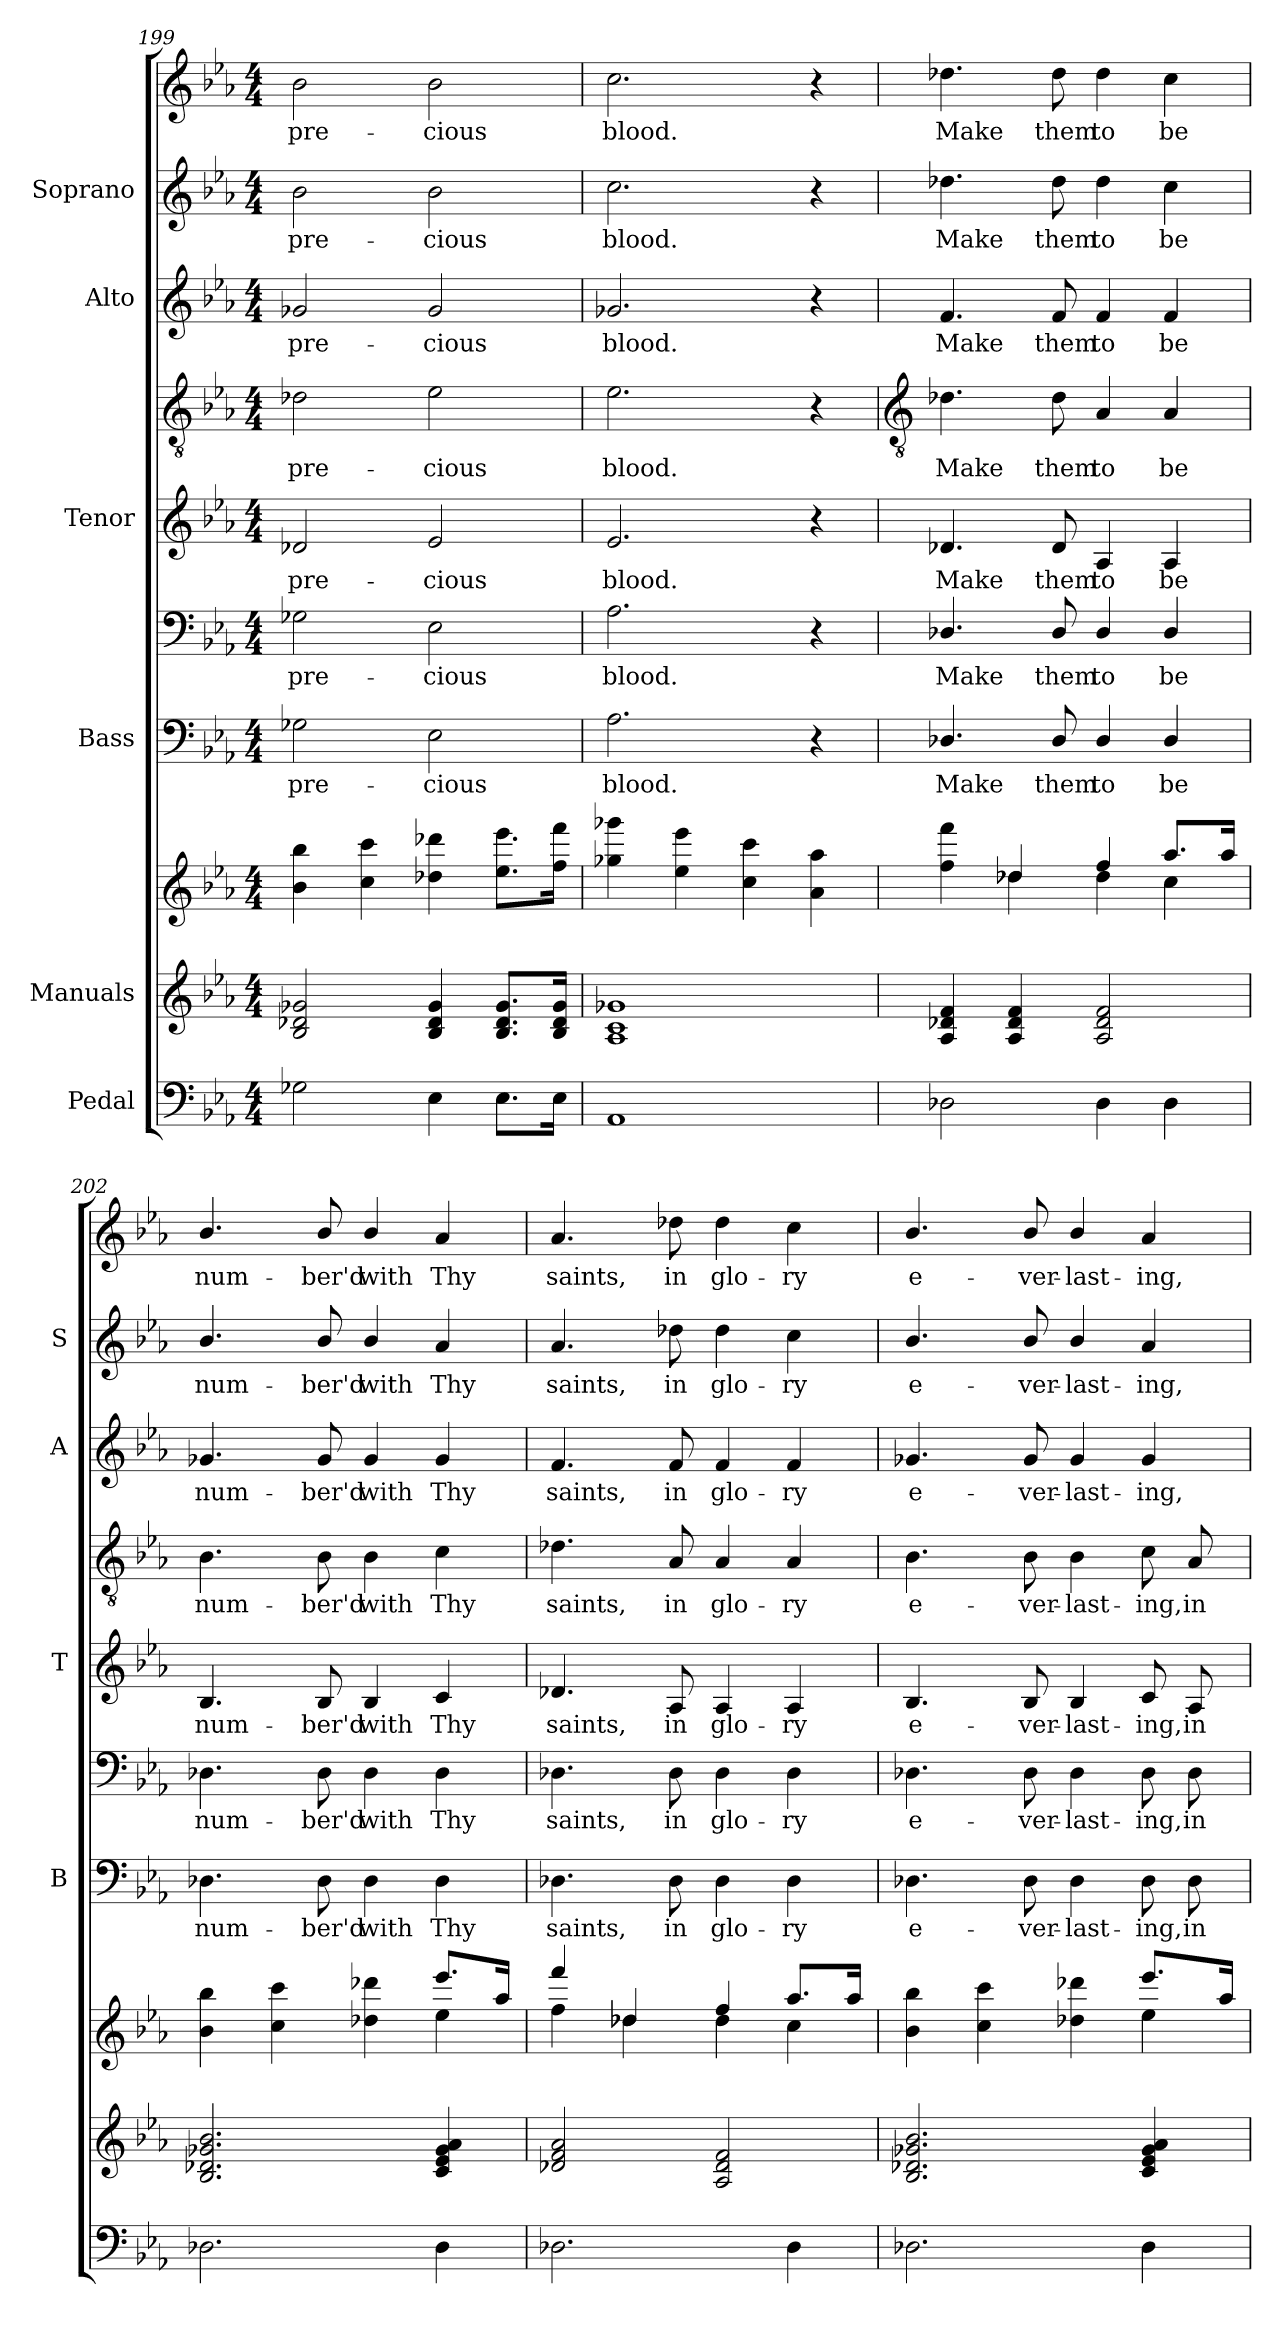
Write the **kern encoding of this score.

**kern	**kern	**kern	**kern	**text	**kern	**text	**kern	**text	**kern	**text	**kern	**text	**kern	**text	**kern	**text
*part6	*part5	*part5	*part4	*part4	*part4	*part4	*part3	*part3	*part3	*part3	*part2	*part2	*part1	*part1	*part1	*part1
*staff10	*staff9	*staff8	*staff7	*staff7	*staff6	*staff6	*staff5	*staff5	*staff4	*staff4	*staff3	*staff3	*staff2	*staff2	*staff1	*staff1
*I"Pedal	*I"Manuals	*	*I"Bass	*	*	*	*I"Tenor	*	*	*	*I"Alto	*	*I"Soprano	*	*	*
*	*	*	*I'B	*	*	*	*I'T	*	*	*	*I'A	*	*I'S	*	*	*
*clefF4	*clefG2	*clefG2	*	*	*clefF4	*	*	*	*clefGv2	*	*clefG2	*	*	*	*clefG2	*
*k[b-e-a-]	*k[b-e-a-]	*k[b-e-a-]	*k[b-e-a-]	*	*k[b-e-a-]	*	*k[b-e-a-]	*	*k[b-e-a-]	*	*k[b-e-a-]	*	*k[b-e-a-]	*	*k[b-e-a-]	*
*E-:	*E-:	*E-:	*E-:	*	*E-:	*	*E-:	*	*E-:	*	*E-:	*	*E-:	*	*E-:	*
*M4/4	*M4/4	*M4/4	*M4/4	*	*M4/4	*	*M4/4	*	*M4/4	*	*M4/4	*	*M4/4	*	*M4/4	*
=199	=199	=199	=199	=199	=199	=199	=199	=199	=199	=199	=199	=199	=199	=199	=199	=199
*	*	*^	*	*	*	*	*	*	*	*	*	*	*	*	*	*
!	!	!	!	!	!LO:LY:b	!	!LO:LY:b	!	!LO:LY:b	!	!LO:LY:b	!	!LO:LY:b	!	!LO:LY:b	!	!LO:LY:b
2G-X	2B- 2d-X 2g-X	1ryy	4b-\ 4bb-\	2G-X	pre-	2G-X	pre-	2d-X	pre-	2d-X	pre-	2g-X	pre-	2b-	pre-	2b-	pre-
.	.	.	4cc\ 4ccc\	.	.	.	.	.	.	.	.	.	.	.	.	.	.
!	!	!	!	!	!LO:LY:b	!	!LO:LY:b	!	!LO:LY:b	!	!LO:LY:b	!	!LO:LY:b	!	!LO:LY:b	!	!LO:LY:b
4E-	4B- 4d- 4g-	.	4dd-X\ 4ddd-X\	2E-	-cious	2E-	-cious	2e-	-cious	2e-	-cious	2g-	-cious	2b-	-cious	2b-	-cious
8.E-L	8.B- 8.d- 8.g-L	.	8.ee-\ 8.eee-\L	.	.	.	.	.	.	.	.	.	.	.	.	.	.
16E-J	16B- 16d- 16g-J	.	16ff\ 16fff\J	.	.	.	.	.	.	.	.	.	.	.	.	.	.
=200	=200	=200	=200	=200	=200	=200	=200	=200	=200	=200	=200	=200	=200	=200	=200	=200	=200
!	!	!	!	!	!LO:LY:b	!	!LO:LY:b	!	!LO:LY:b	!	!LO:LY:b	!	!LO:LY:b	!	!LO:LY:b	!	!LO:LY:b
1AA-	1A- 1c 1g-X	1ryy	4gg-X\ 4ggg-X\	2.A-	blood.	2.A-	blood.	2.e-	blood.	2.e-	blood.	2.g-X	blood.	2.cc	blood.	2.cc	blood.
.	.	.	4ee-\ 4eee-\	.	.	.	.	.	.	.	.	.	.	.	.	.	.
.	.	.	4cc\ 4ccc\	.	.	.	.	.	.	.	.	.	.	.	.	.	.
.	.	.	4a-\ 4aa-\	4r	.	4r	.	4r	.	4r	.	4r	.	4r	.	4r	.
!!LO:LB:g=z
=201	=201	=201	=201	=201	=201	=201	=201	=201	=201	=201	=201	=201	=201	=201	=201	=201	=201
*	*	*	*	*	*	*	*	*	*	*clefGv2	*	*	*	*	*	*	*
!	!	!	!	!	!LO:LY:b	!	!LO:LY:b	!	!LO:LY:b	!	!LO:LY:b	!	!LO:LY:b	!	!LO:LY:b	!	!LO:LY:b
2D-X	4A- 4d-X 4f	4ryy	4ff\ 4fff\	4.D-X/	Make	4.D-X/	Make	4.d-X	Make	4.d-X	Make	4.f	Make	4.dd-X	Make	4.dd-X	Make
.	4A- 4d- 4f	4dd-X/	4dd-X\	.	.	.	.	.	.	.	.	.	.	.	.	.	.
!	!	!	!	!	!LO:LY:b	!	!LO:LY:b	!	!LO:LY:b	!	!LO:LY:b	!	!LO:LY:b	!	!LO:LY:b	!	!LO:LY:b
.	.	.	.	8D-/	them	8D-/	them	8d-	them	8d-	them	8f	them	8dd-	them	8dd-	them
!	!	!	!	!	!LO:LY:b	!	!LO:LY:b	!	!LO:LY:b	!	!LO:LY:b	!	!LO:LY:b	!	!LO:LY:b	!	!LO:LY:b
4D-	2A- 2d- 2f	4ff/	4dd-\	4D-/	to	4D-/	to	4A-	to	4A-	to	4f	to	4dd-	to	4dd-	to
!	!	!	!	!	!LO:LY:b	!	!LO:LY:b	!	!LO:LY:b	!	!LO:LY:b	!	!LO:LY:b	!	!LO:LY:b	!	!LO:LY:b
4D-	.	8.aa-/L	4cc\	4D-/	be	4D-/	be	4A-	be	4A-	be	4f	be	4cc	be	4cc	be
.	.	16aa-/J	.	.	.	.	.	.	.	.	.	.	.	.	.	.	.
=202	=202	=202	=202	=202	=202	=202	=202	=202	=202	=202	=202	=202	=202	=202	=202	=202	=202
!	!	!	!	!	!LO:LY:b	!	!LO:LY:b	!	!LO:LY:b	!	!LO:LY:b	!	!LO:LY:b	!	!LO:LY:b	!	!LO:LY:b
2.D-X	2.B- 2.d-X 2.g-X 2.b-	4ryy	4b-\ 4bb-\	4.D-X	num-	4.D-X	num-	4.B-	num-	4.B-	num-	4.g-X	num-	4.b-/	num-	4.b-/	num-
.	.	4ryy	4cc\ 4ccc\	.	.	.	.	.	.	.	.	.	.	.	.	.	.
!	!	!	!	!	!LO:LY:b	!	!LO:LY:b	!	!LO:LY:b	!	!LO:LY:b	!	!LO:LY:b	!	!LO:LY:b	!	!LO:LY:b
.	.	.	.	8D-	-ber'd	8D-	-ber'd	8B-	-ber'd	8B-	-ber'd	8g-	-ber'd	8b-/	-ber'd	8b-/	-ber'd
!	!	!	!	!	!LO:LY:b	!	!LO:LY:b	!	!LO:LY:b	!	!LO:LY:b	!	!LO:LY:b	!	!LO:LY:b	!	!LO:LY:b
.	.	4ryy	4dd-X\ 4ddd-X\	4D-	with	4D-	with	4B-	with	4B-	with	4g-	with	4b-/	with	4b-/	with
!	!	!	!	!	!LO:LY:b	!	!LO:LY:b	!	!LO:LY:b	!	!LO:LY:b	!	!LO:LY:b	!	!LO:LY:b	!	!LO:LY:b
4D-	4c 4e- 4g- 4a-	8.eee-/L	4ee-\	4D-	Thy	4D-	Thy	4c	Thy	4c	Thy	4g-	Thy	4a-	Thy	4a-	Thy
.	.	16aa-/J	.	.	.	.	.	.	.	.	.	.	.	.	.	.	.
=203	=203	=203	=203	=203	=203	=203	=203	=203	=203	=203	=203	=203	=203	=203	=203	=203	=203
!	!	!	!	!	!LO:LY:b	!	!LO:LY:b	!	!LO:LY:b	!	!LO:LY:b	!	!LO:LY:b	!	!LO:LY:b	!	!LO:LY:b
2.D-X	2d-X 2f 2a-	4fff/	4ff\	4.D-X	saints,	4.D-X	saints,	4.d-X	saints,	4.d-X	saints,	4.f	saints,	4.a-	saints,	4.a-	saints,
.	.	4dd-X/	4dd-X\	.	.	.	.	.	.	.	.	.	.	.	.	.	.
!	!	!	!	!	!LO:LY:b	!	!LO:LY:b	!	!LO:LY:b	!	!LO:LY:b	!	!LO:LY:b	!	!LO:LY:b	!	!LO:LY:b
.	.	.	.	8D-	in	8D-	in	8A-	in	8A-	in	8f	in	8dd-X	in	8dd-X	in
!	!	!	!	!	!LO:LY:b	!	!LO:LY:b	!	!LO:LY:b	!	!LO:LY:b	!	!LO:LY:b	!	!LO:LY:b	!	!LO:LY:b
.	2A- 2d- 2f	4ff/	4dd-\	4D-	glo-	4D-	glo-	4A-	glo-	4A-	glo-	4f	glo-	4dd-	glo-	4dd-	glo-
!	!	!	!	!	!LO:LY:b	!	!LO:LY:b	!	!LO:LY:b	!	!LO:LY:b	!	!LO:LY:b	!	!LO:LY:b	!	!LO:LY:b
4D-	.	8.aa-/L	4cc\	4D-	-ry	4D-	-ry	4A-	-ry	4A-	-ry	4f	-ry	4cc	-ry	4cc	-ry
.	.	16aa-/J	.	.	.	.	.	.	.	.	.	.	.	.	.	.	.
=204	=204	=204	=204	=204	=204	=204	=204	=204	=204	=204	=204	=204	=204	=204	=204	=204	=204
!	!	!	!	!	!LO:LY:b	!	!LO:LY:b	!	!LO:LY:b	!	!LO:LY:b	!	!LO:LY:b	!	!LO:LY:b	!	!LO:LY:b
2.D-X	2.B- 2.d-X 2.g-X 2.b-	4ryy	4b-\ 4bb-\	4.D-X	e-	4.D-X	e-	4.B-	e-	4.B-	e-	4.g-X	e-	4.b-/	e-	4.b-/	e-
.	.	4ryy	4cc\ 4ccc\	.	.	.	.	.	.	.	.	.	.	.	.	.	.
!	!	!	!	!	!LO:LY:b	!	!LO:LY:b	!	!LO:LY:b	!	!LO:LY:b	!	!LO:LY:b	!	!LO:LY:b	!	!LO:LY:b
.	.	.	.	8D-	-ver-	8D-	-ver-	8B-	-ver-	8B-	-ver-	8g-	-ver-	8b-/	-ver-	8b-/	-ver-
!	!	!	!	!	!LO:LY:b	!	!LO:LY:b	!	!LO:LY:b	!	!LO:LY:b	!	!LO:LY:b	!	!LO:LY:b	!	!LO:LY:b
.	.	4ryy	4dd-X\ 4ddd-X\	4D-	-last-	4D-	-last-	4B-	-last-	4B-	-last-	4g-	-last-	4b-/	-last-	4b-/	-last-
!	!	!	!	!	!LO:LY:b	!	!LO:LY:b	!	!LO:LY:b	!	!LO:LY:b	!	!LO:LY:b	!	!LO:LY:b	!	!LO:LY:b
4D-	4c 4e- 4g- 4a-	8.eee-/L	4ee-\	8D-	-ing,	8D-	-ing,	8c	-ing,	8c	-ing,	4g-	-ing,	4a-	-ing,	4a-	-ing,
!	!	!	!	!	!LO:LY:b	!	!LO:LY:b	!	!LO:LY:b	!	!LO:LY:b	!	!	!	!	!	!
.	.	.	.	8D-	in	8D-	in	8A-	in	8A-	in	.	.	.	.	.	.
.	.	16aa-/J	.	.	.	.	.	.	.	.	.	.	.	.	.	.	.
*	*	*v	*v	*	*	*	*	*	*	*	*	*	*	*	*	*	*
=	=	=	=	=	=	=	=	=	=	=	=	=	=	=	=	=
*-	*-	*-	*-	*-	*-	*-	*-	*-	*-	*-	*-	*-	*-	*-	*-	*-
